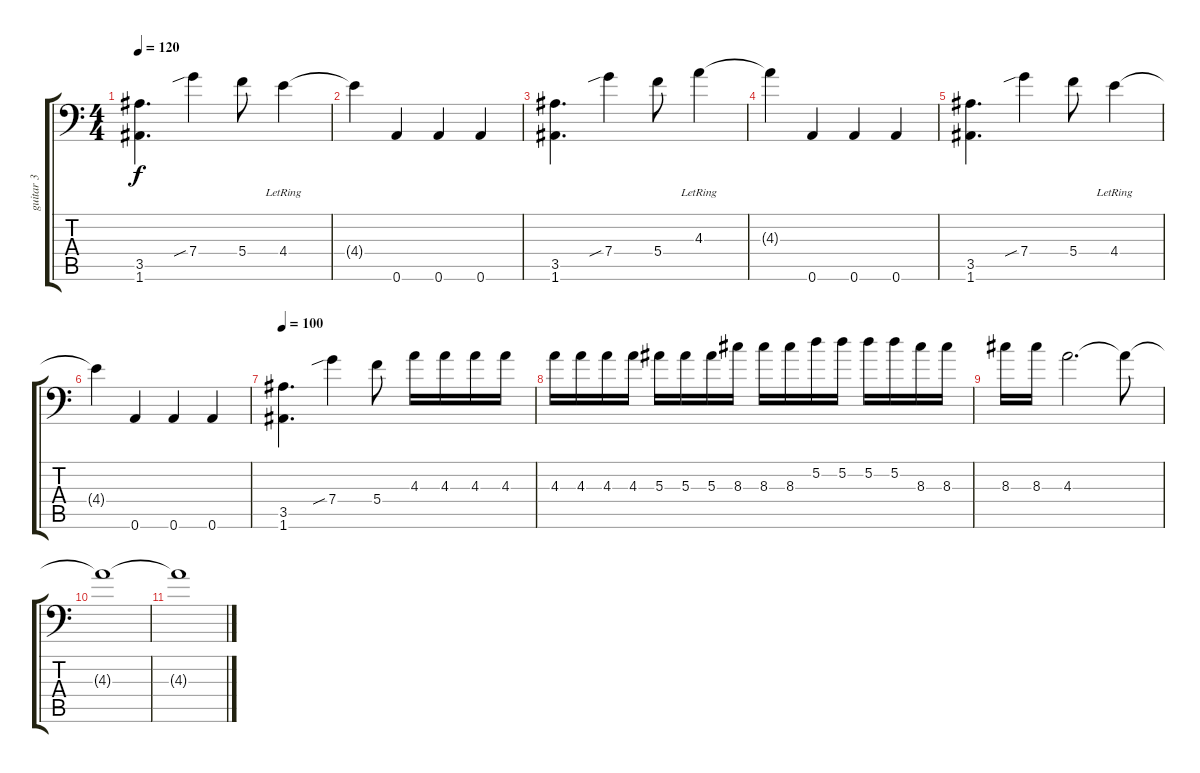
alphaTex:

\track ("guitar 3" "guitar 3") {instrument distortionguitar}
\staff {score tabs}
\tuning (D4 A3 F3 C3 G2 A1) {hide}
\ts (4 4)
\tempo 120
\clef f4
\ks c
(3.5 1.6).4{d dy f} 7.4{sib}.4 5.4.8 4.4{lr}.4 |
4.4{t}.4 0.6.4 0.6.4 0.6.4 |
(3.5 1.6).4{d} 7.4{sib}.4 5.4.8 4.3{lr}.4 |
4.3{t}.4 0.6.4 0.6.4 0.6.4 |
(3.5 1.6).4{d} 7.4{sib}.4 5.4.8 4.4{lr}.4 |
4.4{t}.4 0.6.4 0.6.4 0.6.4 |
\tempo 100
(3.5 1.6).4{d} 7.4{sib}.4 5.4.8 4.3.16 4.3.16 4.3.16 4.3.16 |
4.3.16 4.3.16 4.3.16 4.3.16 5.3.16 5.3.16 5.3.16 8.3.16 8.3.16 8.3.16 5.2.16 5.2.16 5.2.16 5.2.16 8.3.16 8.3.16 |
8.3.16 8.3.16 4.3.2{d} 4.3{t}.8 |
4.3{t}.1 |
4.3{t}.1
